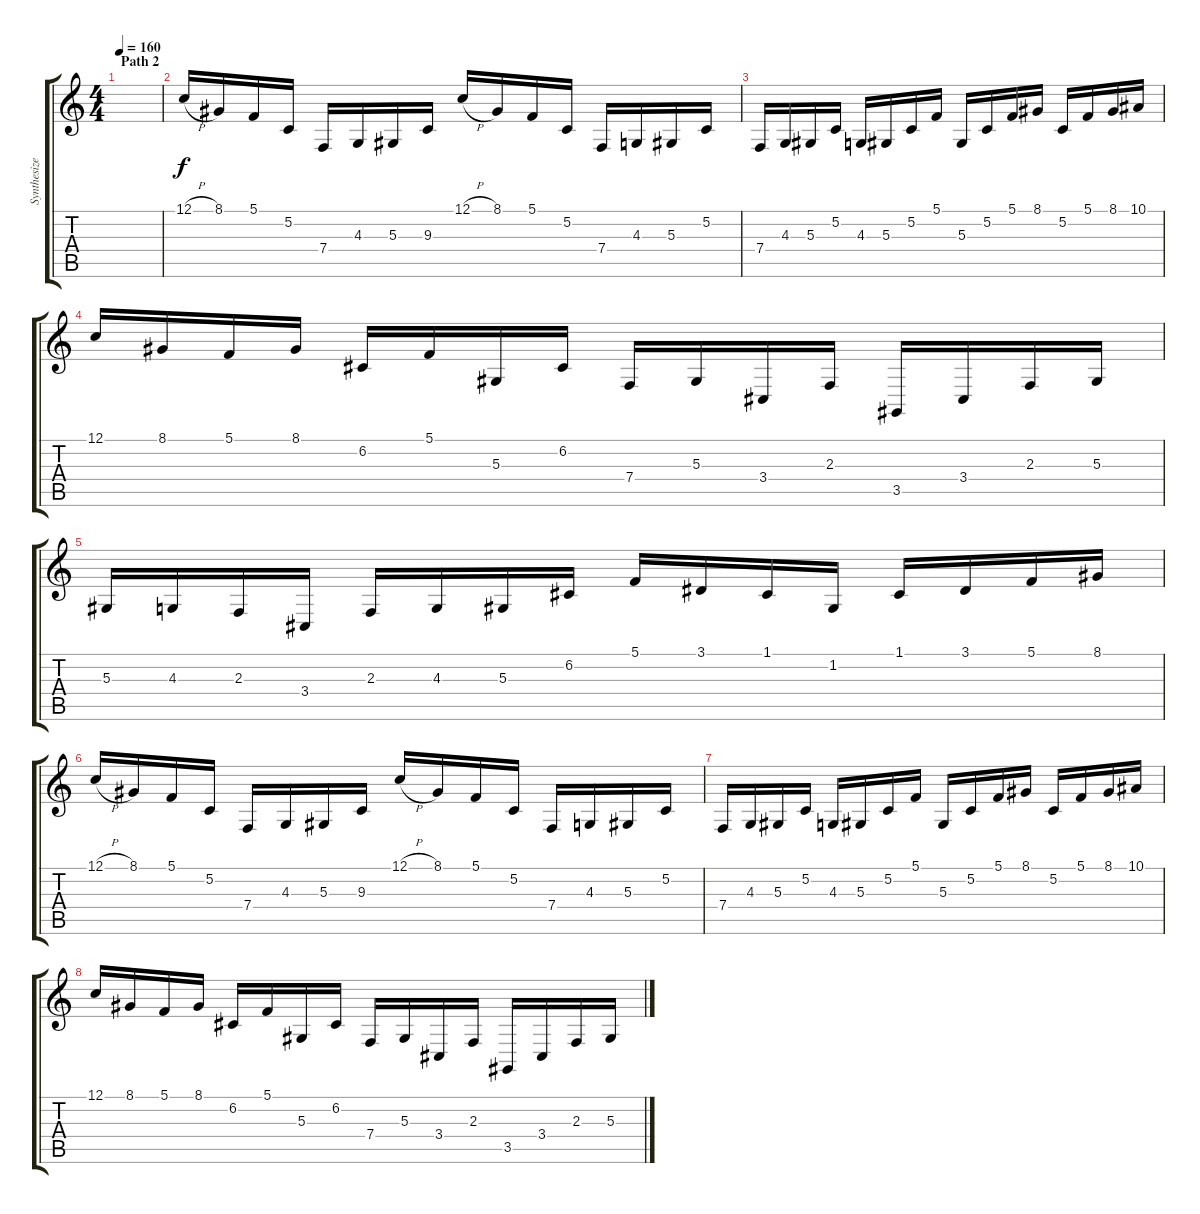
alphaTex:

\track ("Synthesizer" "Synthesize") {instrument pad6metallic}
\staff {score tabs}
\tuning (C4 G3 Eb3 Bb2 F2 C2) {hide}
\ts (4 4)
\section ("" "Path 2")
\tempo 160
\clef g2
\ks c
|
12.1{h}.16 8.1.16 5.1.16 5.2.16 7.4.16 4.3.16 5.3.16 9.3.16 12.1{h}.16 8.1.16 5.1.16 5.2.16 7.4.16 4.3.16 5.3.16 5.2.16 |
7.4.16 4.3.16 5.3.16 5.2.16 4.3.16 5.3.16 5.2.16 5.1.16 5.3.16 5.2.16 5.1.16 8.1.16 5.2.16 5.1.16 8.1.16 10.1.16 |
12.1.16 8.1.16 5.1.16 8.1.16 6.2.16 5.1.16 5.3.16 6.2.16 7.4.16 5.3.16 3.4.16 2.3.16 3.5.16 3.4.16 2.3.16 5.3.16 |
5.3.16 4.3.16 2.3.16 3.4.16 2.3.16 4.3.16 5.3.16 6.2.16 5.1.16 3.1.16 1.1.16 1.2.16 1.1.16 3.1.16 5.1.16 8.1.16 |
12.1{h}.16 8.1.16 5.1.16 5.2.16 7.4.16 4.3.16 5.3.16 9.3.16 12.1{h}.16 8.1.16 5.1.16 5.2.16 7.4.16 4.3.16 5.3.16 5.2.16 |
7.4.16 4.3.16 5.3.16 5.2.16 4.3.16 5.3.16 5.2.16 5.1.16 5.3.16 5.2.16 5.1.16 8.1.16 5.2.16 5.1.16 8.1.16 10.1.16 |
12.1.16 8.1.16 5.1.16 8.1.16 6.2.16 5.1.16 5.3.16 6.2.16 7.4.16 5.3.16 3.4.16 2.3.16 3.5.16 3.4.16 2.3.16 5.3.16
